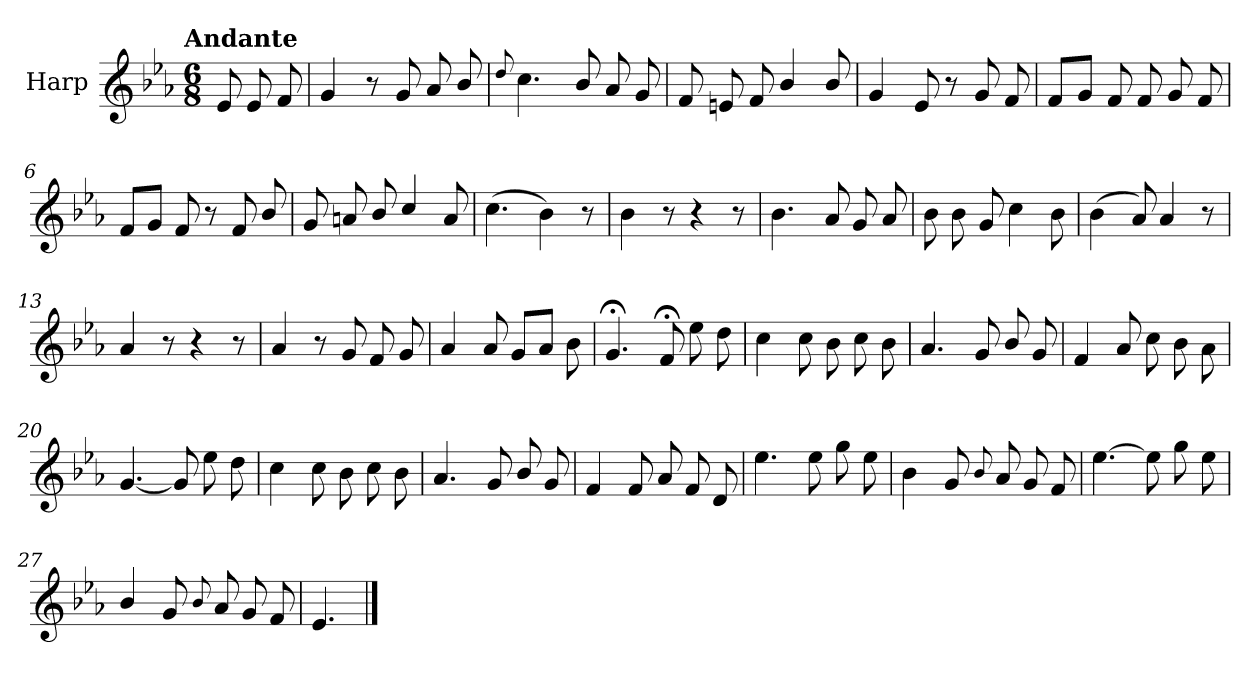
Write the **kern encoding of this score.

**kern
*part1
*staff1
*I"Harp
*I'Hrp.
*clefG2
*k[b-e-a-]
!!LO:TX:omd:t=Andante
*M6/8
*MM92
=
8e-/
8e-/
8f/
=1
4g/
8r
8g/
8a-/
8b-/
=2
8qqdd/
4.cc\
8b-/
8a-/
8g/
=3
8f/
8en/
8f/
4b-/
8b-/
=4
4g/
8e-/
8r
8g/
8f/
=5
8f/L
8g/J
8f/
8f/
8g/
8f/
!!LO:LB:g=z
=6
8f/L
8g/J
8f/
8r
8f/
8b-/
=7
8g/
8an/
8b-/
4cc/
8a/
=8
(>4.cc\
4b-\)
8r
=9
4b-\
8r
4r
8r
=10
4.b-\
8a-/
8g/
8a-/
=11
8b-\
8b-\
8g/
4cc\
8b-\
=12
(>4b-\
8a-/)
4a-/
8r
!!LO:LB:g=z
=13
4a-/
8r
4r
8r
!!LO:LB:g=z
=14
4a-/
8r
8g/
8f/
8g/
=15
4a-/
8a-/
8g/L
8a-/J
8b-\
=16
4.g;</
8f;</
8ee-\
8dd\
=17
4cc\
8cc\
8b-\
8cc\
8b-\
=18
4.a-/
8g/
8b-/
8g/
=19
4f/
8a-/
8cc\
8b-\
8a-\
=20
[4.g/
8g/]
8ee-\
8dd\
!!LO:LB:g=z
=21
4cc\
8cc\
8b-\
8cc\
8b-\
!!LO:LB:g=z
=22
4.a-/
8g/
8b-/
8g/
=23
4f/
8f/
8a-/
8f/
8d/
=24
4.ee-\
8ee-\
8gg\
8ee-\
=25
4b-\
8g/
8qqb-/
8a-/
8g/
8f/
=26
[4.ee-\
8ee-\]
8gg\
8ee-\
=27
4b-/
8g/
8qqb-/
8a-/
8g/
8f/
=28
4.e-/
==
*-
